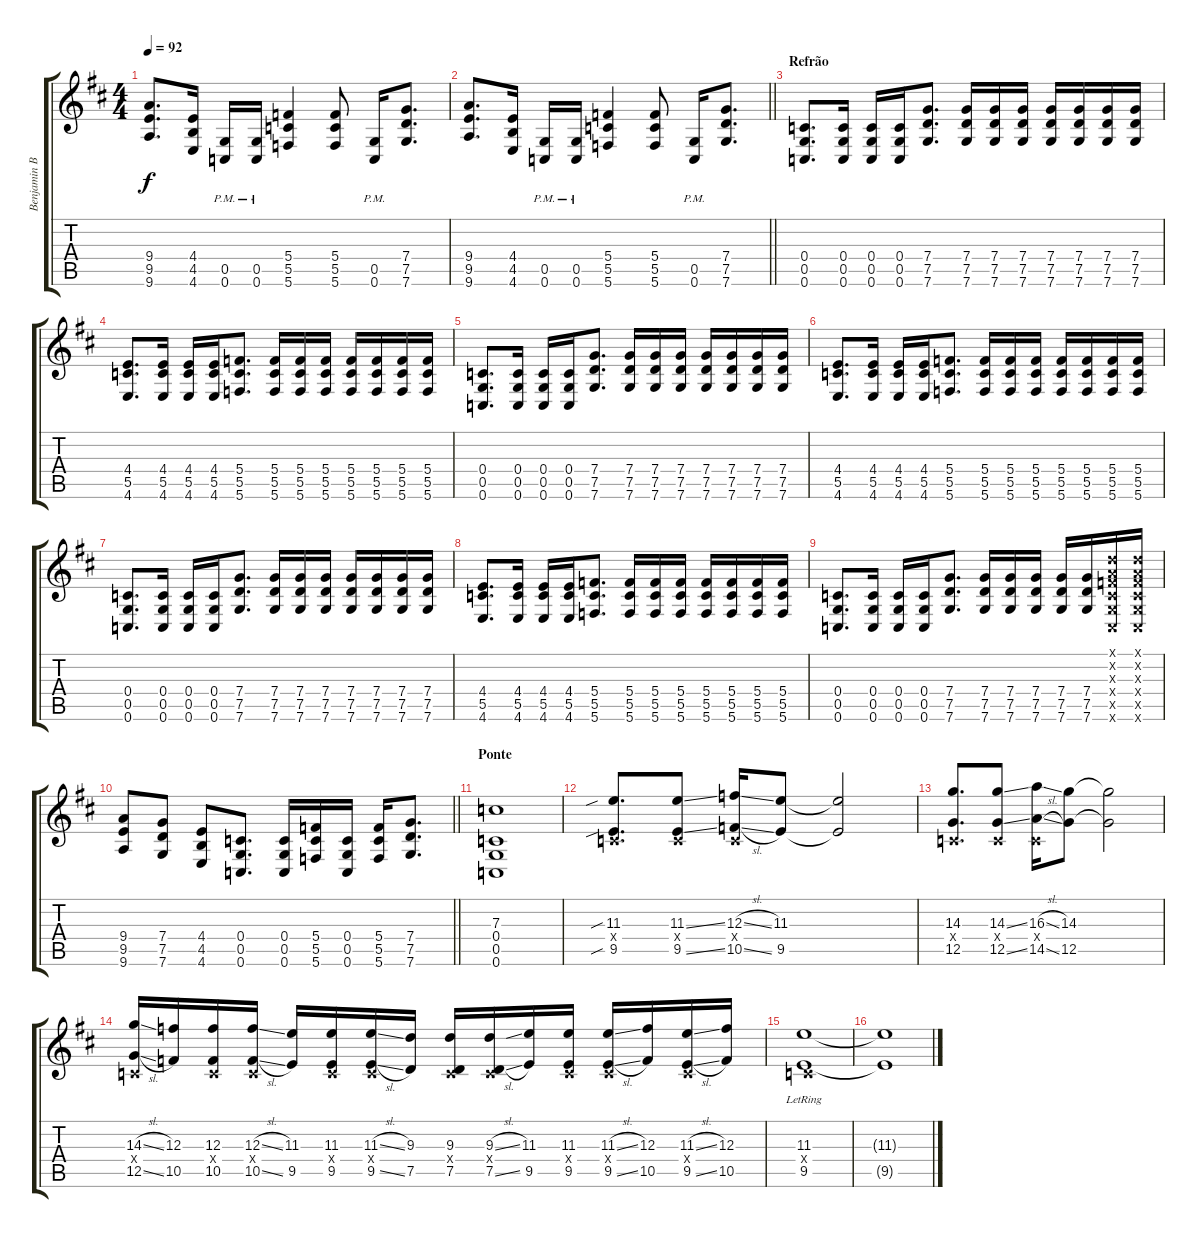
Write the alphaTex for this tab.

\track ("Benjamin Burnley" "Benjamin B") {instrument distortionguitar}
\staff {score tabs}
\tuning (D4 A3 F3 C3 G2 C2) {hide}
\ts (4 4)
\tempo 92
\clef g2
\ks d
(9.4 9.5 9.6).8{d dy f} (4.4 4.5 4.6).16 (0.5{pm} 0.6{pm}).16 (0.5{pm} 0.6{pm}).16 (5.4 5.5 5.6).4 (5.4 5.5 5.6).8 (0.5{pm} 0.6{pm}).16 (7.4 7.5 7.6).8{d} |
\barLineRight lightlight
(9.4 9.5 9.6).8{d} (4.4 4.5 4.6).16 (0.5{pm} 0.6{pm}).16 (0.5{pm} 0.6{pm}).16 (5.4 5.5 5.6).4 (5.4 5.5 5.6).8 (0.5{pm} 0.6{pm}).16 (7.4 7.5 7.6).8{d} |
\section ("" "Refrão")
(0.4 0.5 0.6).8{d} (0.4 0.5 0.6).16 (0.4 0.5 0.6).16 (0.4 0.5 0.6).16 (7.4 7.5 7.6).8{d} (7.4 7.5 7.6).16 (7.4 7.5 7.6).16 (7.4 7.5 7.6).16 (7.4 7.5 7.6).16 (7.4 7.5 7.6).16 (7.4 7.5 7.6).16 (7.4 7.5 7.6).16 |
(4.4 5.5 4.6).8{d} (4.4 5.5 4.6).16 (4.4 5.5 4.6).16 (4.4 5.5 4.6).16 (5.4 5.5 5.6).8{d} (5.4 5.5 5.6).16 (5.4 5.5 5.6).16 (5.4 5.5 5.6).16 (5.4 5.5 5.6).16 (5.4 5.5 5.6).16 (5.4 5.5 5.6).16 (5.4 5.5 5.6).16 |
(0.4 0.5 0.6).8{d} (0.4 0.5 0.6).16 (0.4 0.5 0.6).16 (0.4 0.5 0.6).16 (7.4 7.5 7.6).8{d} (7.4 7.5 7.6).16 (7.4 7.5 7.6).16 (7.4 7.5 7.6).16 (7.4 7.5 7.6).16 (7.4 7.5 7.6).16 (7.4 7.5 7.6).16 (7.4 7.5 7.6).16 |
(4.4 5.5 4.6).8{d} (4.4 5.5 4.6).16 (4.4 5.5 4.6).16 (4.4 5.5 4.6).16 (5.4 5.5 5.6).8{d} (5.4 5.5 5.6).16 (5.4 5.5 5.6).16 (5.4 5.5 5.6).16 (5.4 5.5 5.6).16 (5.4 5.5 5.6).16 (5.4 5.5 5.6).16 (5.4 5.5 5.6).16 |
(0.4 0.5 0.6).8{d} (0.4 0.5 0.6).16 (0.4 0.5 0.6).16 (0.4 0.5 0.6).16 (7.4 7.5 7.6).8{d} (7.4 7.5 7.6).16 (7.4 7.5 7.6).16 (7.4 7.5 7.6).16 (7.4 7.5 7.6).16 (7.4 7.5 7.6).16 (7.4 7.5 7.6).16 (7.4 7.5 7.6).16 |
(4.4 5.5 4.6).8{d} (4.4 5.5 4.6).16 (4.4 5.5 4.6).16 (4.4 5.5 4.6).16 (5.4 5.5 5.6).8{d} (5.4 5.5 5.6).16 (5.4 5.5 5.6).16 (5.4 5.5 5.6).16 (5.4 5.5 5.6).16 (5.4 5.5 5.6).16 (5.4 5.5 5.6).16 (5.4 5.5 5.6).16 |
(0.4 0.5 0.6).8{d} (0.4 0.5 0.6).16 (0.4 0.5 0.6).16 (0.4 0.5 0.6).16 (7.4 7.5 7.6).8{d} (7.4 7.5 7.6).16 (7.4 7.5 7.6).16 (7.4 7.5 7.6).16 (7.4 7.5 7.6).16 (7.4 7.5 7.6).16 (0.1{x} 0.2{x} 0.3{x} 0.4{x} 0.5{x} 0.6{x}).16 (0.1{x} 0.2{x} 0.3{x} 0.4{x} 0.5{x} 0.6{x}).16 |
\barLineRight lightlight
(9.4 9.5 9.6).8 (7.4 7.5 7.6).8 (4.4 4.5 4.6).8 (0.4 0.5 0.6).8{d} (0.4 0.5 0.6).16 (5.4 5.5 5.6).16 (0.4 0.5 0.6).16 (5.4 5.5 5.6).16 (7.4 7.5 7.6).8{d} |
\section ("" "Ponte")
(7.3 0.4 0.5 0.6).1 |
(11.3{sib} 0.4{x} 9.5{sib}).8{d} (11.3{ss} 0.4{x} 9.5{ss}).8 (12.3{sl} 0.4{x} 10.5{sl}).16 (11.3 9.5).8 (11.3{t} 9.5{t}).2 |
(14.3 0.4{x} 12.5).8{d} (14.3{ss} 0.4{x} 12.5{ss}).8 (16.3{sl} 0.4{x} 14.5{sl}).16 (14.3 12.5).8 (14.3{t} 12.5{t}).2 |
(14.3{sl} 0.4{x} 12.5{sl}).16 (12.3 10.5).16 (12.3 0.4{x} 10.5).16 (12.3{sl} 0.4{x} 10.5{sl}).16 (11.3 9.5).16 (11.3 0.4{x} 9.5).16 (11.3{sl} 0.4{x} 9.5{sl}).16 (9.3 7.5).16 (9.3 0.4{x} 7.5).16 (9.3{sl} 0.4{x} 7.5{sl}).16 (11.3 9.5).16 (11.3 0.4{x} 9.5).16 (11.3{sl} 0.4{x} 9.5{sl}).16 (12.3 10.5).16 (11.3{sl} 0.4{x} 9.5{sl}).16 (12.3 10.5).16 |
(11.3{lr} 0.4{x} 9.5{lr}).1 |
(11.3{t} 9.5{t}).1
